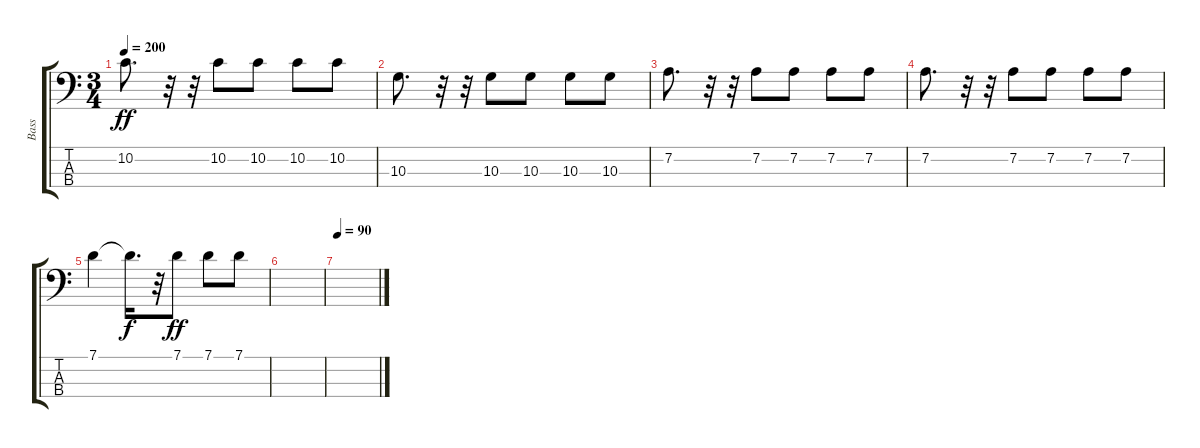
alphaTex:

\track ("Bass" "Bass") {instrument electricbassfinger}
\staff {score tabs}
\tuning (G2 D2 A1 E1) {hide}
\ts (3 4)
\tempo 200
\clef f4
\ks c
10.2.8{d dy ff} r.32 r.32 10.2.8 10.2.8 10.2.8 10.2.8 |
10.3.8{d} r.32 r.32 10.3.8 10.3.8 10.3.8 10.3.8 |
7.2.8{d} r.32 r.32 7.2.8 7.2.8 7.2.8 7.2.8 |
7.2.8{d} r.32 r.32 7.2.8 7.2.8 7.2.8 7.2.8 |
7.1.4 7.1{t}.16{d dy f} r.32 7.1.8{dy ff} 7.1.8 7.1.8 |
|
\tempo 90
